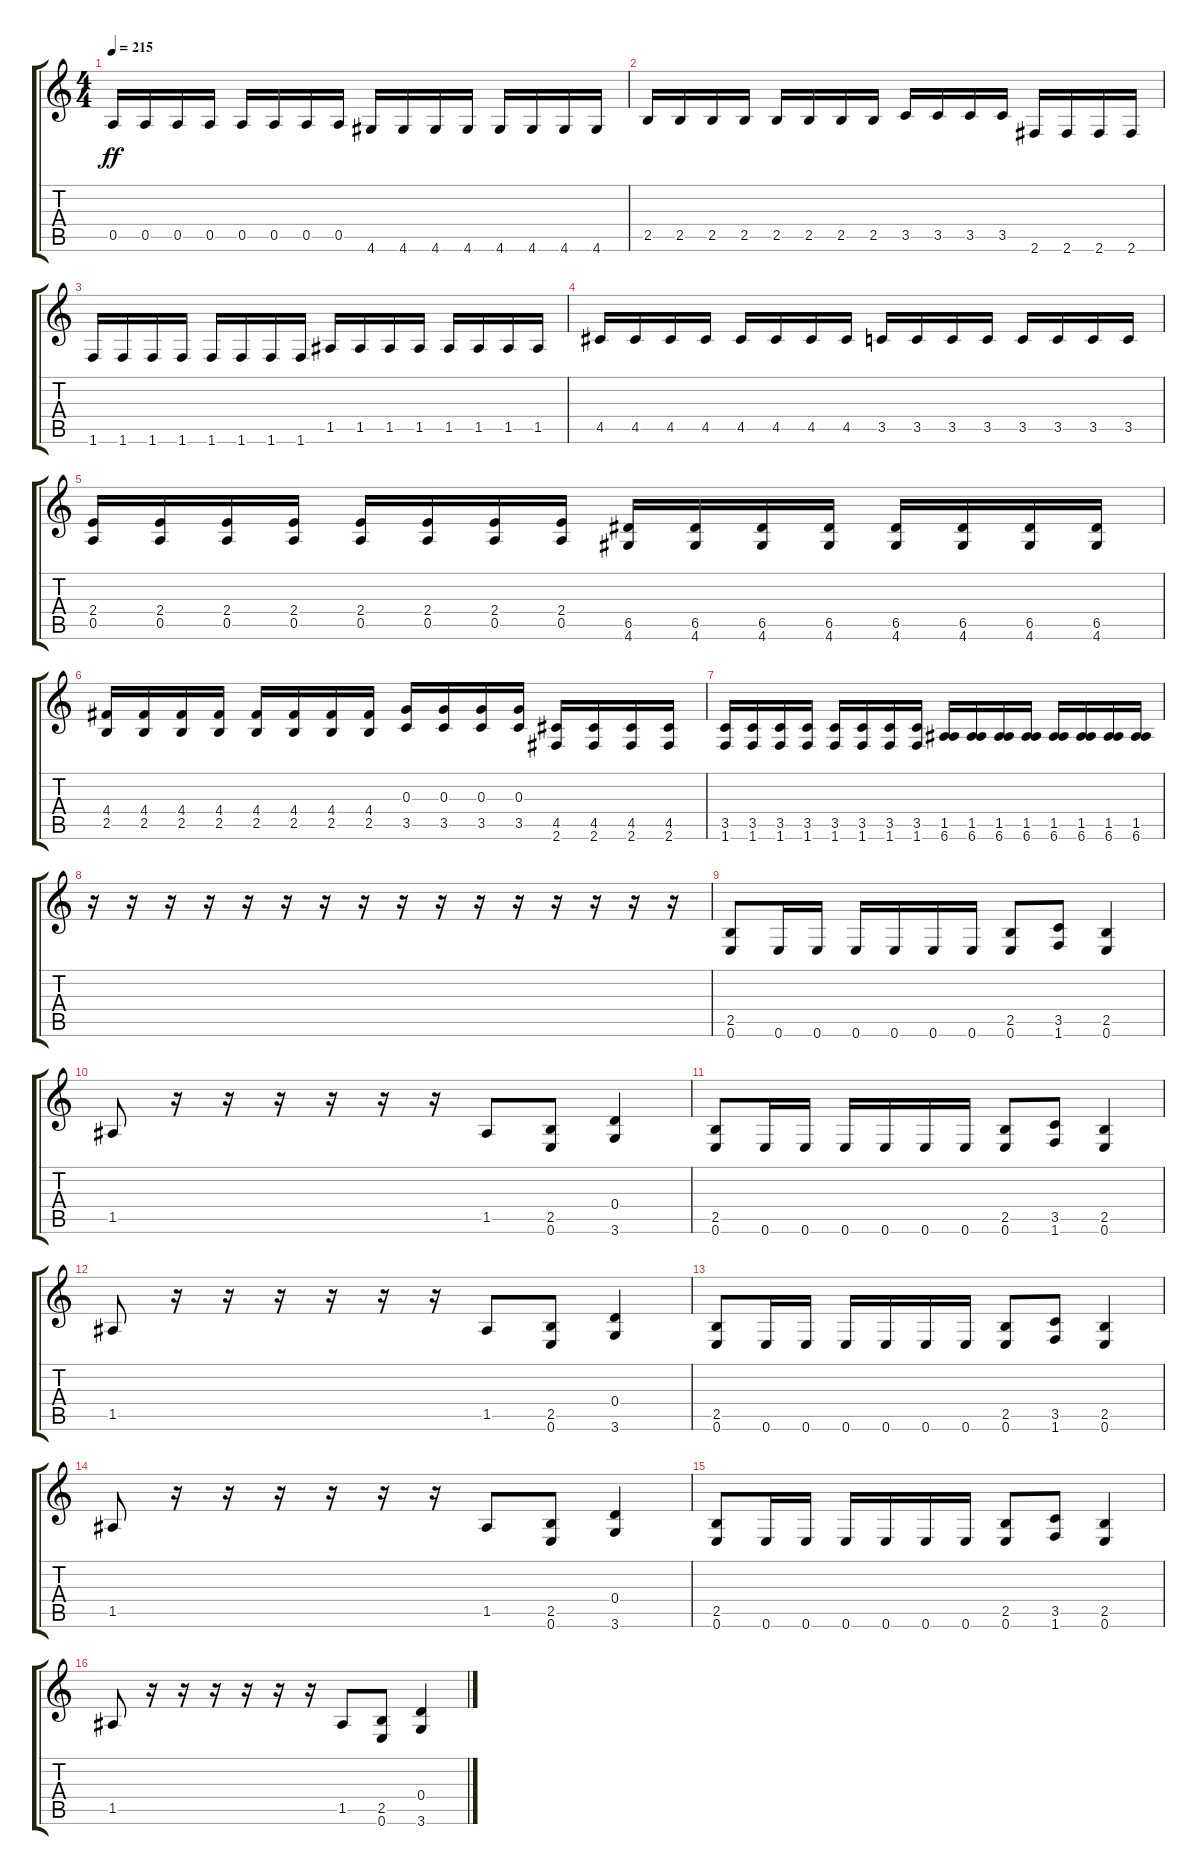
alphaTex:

\track "" {instrument distortionguitar}
\staff {score tabs}
\tuning (E4 B3 G3 D3 A2 E2) {hide}
\ts (4 4)
\tempo 215
\clef g2
\ks c
0.5.16{dy ff} 0.5.16 0.5.16 0.5.16 0.5.16 0.5.16 0.5.16 0.5.16 4.6.16 4.6.16 4.6.16 4.6.16 4.6.16 4.6.16 4.6.16 4.6.16 |
2.5.16 2.5.16 2.5.16 2.5.16 2.5.16 2.5.16 2.5.16 2.5.16 3.5.16 3.5.16 3.5.16 3.5.16 2.6.16 2.6.16 2.6.16 2.6.16 |
1.6.16 1.6.16 1.6.16 1.6.16 1.6.16 1.6.16 1.6.16 1.6.16 1.5.16 1.5.16 1.5.16 1.5.16 1.5.16 1.5.16 1.5.16 1.5.16 |
4.5.16 4.5.16 4.5.16 4.5.16 4.5.16 4.5.16 4.5.16 4.5.16 3.5.16 3.5.16 3.5.16 3.5.16 3.5.16 3.5.16 3.5.16 3.5.16 |
(2.4 0.5).16 (2.4 0.5).16 (2.4 0.5).16 (2.4 0.5).16 (2.4 0.5).16 (2.4 0.5).16 (2.4 0.5).16 (2.4 0.5).16 (6.5 4.6).16 (6.5 4.6).16 (6.5 4.6).16 (6.5 4.6).16 (6.5 4.6).16 (6.5 4.6).16 (6.5 4.6).16 (6.5 4.6).16 |
(4.4 2.5).16 (4.4 2.5).16 (4.4 2.5).16 (4.4 2.5).16 (4.4 2.5).16 (4.4 2.5).16 (4.4 2.5).16 (4.4 2.5).16 (0.3 3.5).16 (0.3 3.5).16 (0.3 3.5).16 (0.3 3.5).16 (4.5 2.6).16 (4.5 2.6).16 (4.5 2.6).16 (4.5 2.6).16 |
(3.5 1.6).16 (3.5 1.6).16 (3.5 1.6).16 (3.5 1.6).16 (3.5 1.6).16 (3.5 1.6).16 (3.5 1.6).16 (3.5 1.6).16 (1.5 6.6).16 (1.5 6.6).16 (1.5 6.6).16 (1.5 6.6).16 (1.5 6.6).16 (1.5 6.6).16 (1.5 6.6).16 (1.5 6.6).16 |
r.16 r.16 r.16 r.16 r.16 r.16 r.16 r.16 r.16 r.16 r.16 r.16 r.16 r.16 r.16 r.16 |
(2.5 0.6).8 0.6.16 0.6.16 0.6.16 0.6.16 0.6.16 0.6.16 (2.5 0.6).8 (3.5 1.6).8 (2.5 0.6).4 |
1.5.8 r.16 r.16 r.16 r.16 r.16 r.16 1.5.8 (2.5 0.6).8 (0.4 3.6).4 |
(2.5 0.6).8 0.6.16 0.6.16 0.6.16 0.6.16 0.6.16 0.6.16 (2.5 0.6).8 (3.5 1.6).8 (2.5 0.6).4 |
1.5.8 r.16 r.16 r.16 r.16 r.16 r.16 1.5.8 (2.5 0.6).8 (0.4 3.6).4 |
(2.5 0.6).8 0.6.16 0.6.16 0.6.16 0.6.16 0.6.16 0.6.16 (2.5 0.6).8 (3.5 1.6).8 (2.5 0.6).4 |
1.5.8 r.16 r.16 r.16 r.16 r.16 r.16 1.5.8 (2.5 0.6).8 (0.4 3.6).4 |
(2.5 0.6).8 0.6.16 0.6.16 0.6.16 0.6.16 0.6.16 0.6.16 (2.5 0.6).8 (3.5 1.6).8 (2.5 0.6).4 |
1.5.8 r.16 r.16 r.16 r.16 r.16 r.16 1.5.8 (2.5 0.6).8 (0.4 3.6).4
